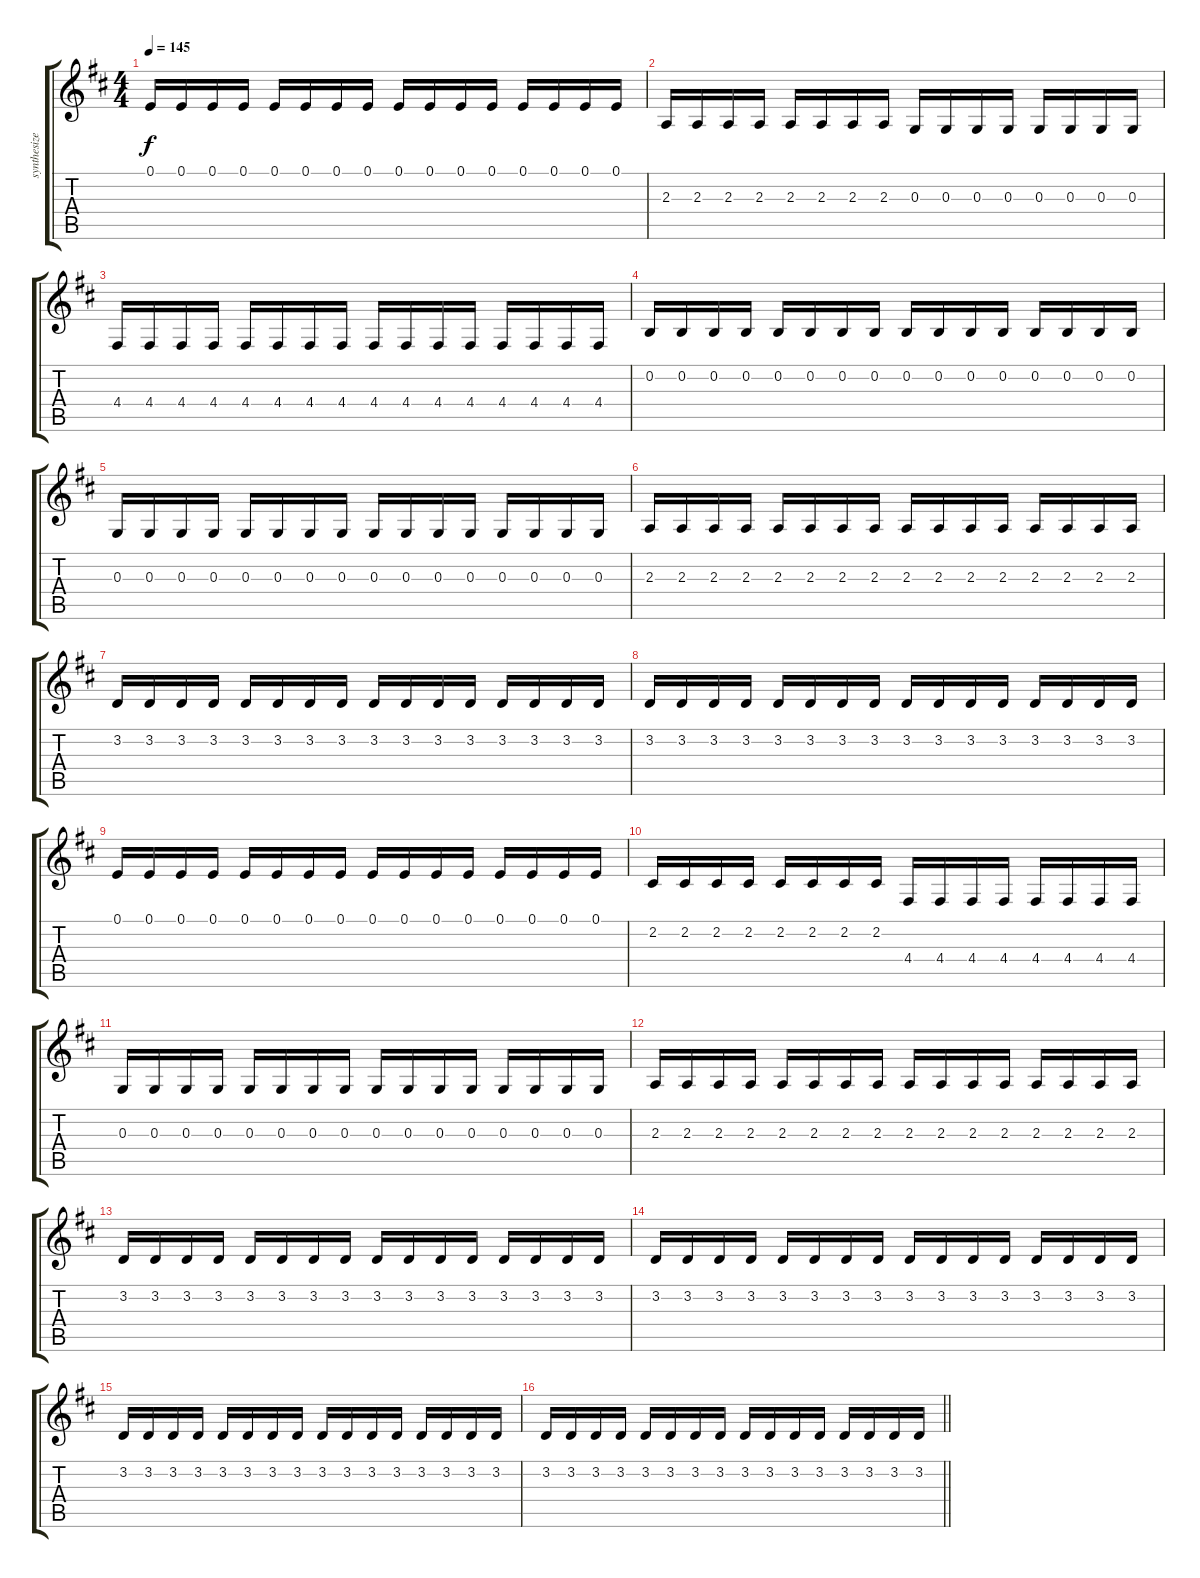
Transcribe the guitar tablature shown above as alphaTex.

\track ("synthesizer 2" "synthesize") {instrument pad4choir}
\staff {score tabs}
\tuning (E4 B3 G3 D3 A2 E2) {hide}
\ts (4 4)
\tempo 145
\clef g2
\ks d
0.1.16{dy f} 0.1.16 0.1.16 0.1.16 0.1.16 0.1.16 0.1.16 0.1.16 0.1.16 0.1.16 0.1.16 0.1.16 0.1.16 0.1.16 0.1.16 0.1.16 |
2.3.16 2.3.16 2.3.16 2.3.16 2.3.16 2.3.16 2.3.16 2.3.16 0.3.16 0.3.16 0.3.16 0.3.16 0.3.16 0.3.16 0.3.16 0.3.16 |
4.4.16 4.4.16 4.4.16 4.4.16 4.4.16 4.4.16 4.4.16 4.4.16 4.4.16 4.4.16 4.4.16 4.4.16 4.4.16 4.4.16 4.4.16 4.4.16 |
0.2.16 0.2.16 0.2.16 0.2.16 0.2.16 0.2.16 0.2.16 0.2.16 0.2.16 0.2.16 0.2.16 0.2.16 0.2.16 0.2.16 0.2.16 0.2.16 |
0.3.16 0.3.16 0.3.16 0.3.16 0.3.16 0.3.16 0.3.16 0.3.16 0.3.16 0.3.16 0.3.16 0.3.16 0.3.16 0.3.16 0.3.16 0.3.16 |
2.3.16 2.3.16 2.3.16 2.3.16 2.3.16 2.3.16 2.3.16 2.3.16 2.3.16 2.3.16 2.3.16 2.3.16 2.3.16 2.3.16 2.3.16 2.3.16 |
3.2.16 3.2.16 3.2.16 3.2.16 3.2.16 3.2.16 3.2.16 3.2.16 3.2.16 3.2.16 3.2.16 3.2.16 3.2.16 3.2.16 3.2.16 3.2.16 |
3.2.16 3.2.16 3.2.16 3.2.16 3.2.16 3.2.16 3.2.16 3.2.16 3.2.16 3.2.16 3.2.16 3.2.16 3.2.16 3.2.16 3.2.16 3.2.16 |
0.1.16 0.1.16 0.1.16 0.1.16 0.1.16 0.1.16 0.1.16 0.1.16 0.1.16 0.1.16 0.1.16 0.1.16 0.1.16 0.1.16 0.1.16 0.1.16 |
2.2.16 2.2.16 2.2.16 2.2.16 2.2.16 2.2.16 2.2.16 2.2.16 4.4.16 4.4.16 4.4.16 4.4.16 4.4.16 4.4.16 4.4.16 4.4.16 |
0.3.16 0.3.16 0.3.16 0.3.16 0.3.16 0.3.16 0.3.16 0.3.16 0.3.16 0.3.16 0.3.16 0.3.16 0.3.16 0.3.16 0.3.16 0.3.16 |
2.3.16 2.3.16 2.3.16 2.3.16 2.3.16 2.3.16 2.3.16 2.3.16 2.3.16 2.3.16 2.3.16 2.3.16 2.3.16 2.3.16 2.3.16 2.3.16 |
3.2.16 3.2.16 3.2.16 3.2.16 3.2.16 3.2.16 3.2.16 3.2.16 3.2.16 3.2.16 3.2.16 3.2.16 3.2.16 3.2.16 3.2.16 3.2.16 |
3.2.16 3.2.16 3.2.16 3.2.16 3.2.16 3.2.16 3.2.16 3.2.16 3.2.16 3.2.16 3.2.16 3.2.16 3.2.16 3.2.16 3.2.16 3.2.16 |
3.2.16 3.2.16 3.2.16 3.2.16 3.2.16 3.2.16 3.2.16 3.2.16 3.2.16 3.2.16 3.2.16 3.2.16 3.2.16 3.2.16 3.2.16 3.2.16 |
\barLineRight lightlight
3.2.16 3.2.16 3.2.16 3.2.16 3.2.16 3.2.16 3.2.16 3.2.16 3.2.16 3.2.16 3.2.16 3.2.16 3.2.16 3.2.16 3.2.16 3.2.16
